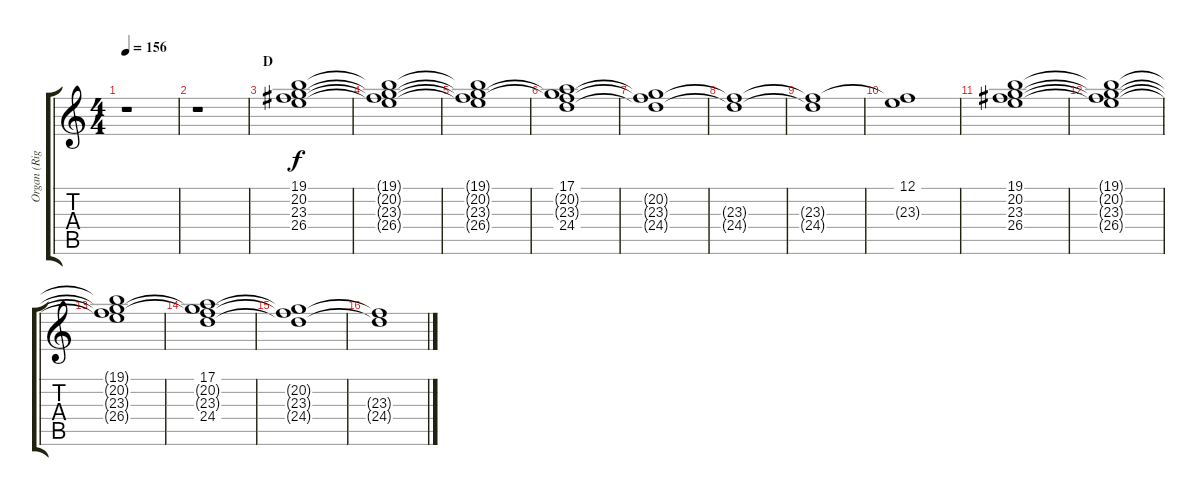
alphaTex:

\track ("Organ (Right Hand)" "Organ (Rig") {instrument drawbarorgan}
\staff {score tabs}
\tuning (E4 B3 G3 D3 A2 E2) {hide}
\ts (4 4)
\tempo 156
\clef g2
\ks c
r.1{dy f} |
r.1 |
\section ("" "D")
(19.1 20.2 23.3 26.4).1 |
(19.1{t} 20.2{t} 23.3{t} 26.4{t}).1 |
(19.1{t} 20.2{t} 23.3{t} 26.4{t}).1 |
(17.1 20.2{t} 23.3{t} 24.4).1 |
(20.2{t} 23.3{t} 24.4{t}).1 |
(23.3{t} 24.4{t}).1 |
(23.3{t} 24.4{t}).1 |
(12.1 23.3{t}).1 |
(19.1 20.2 23.3 26.4).1 |
(19.1{t} 20.2{t} 23.3{t} 26.4{t}).1 |
(19.1{t} 20.2{t} 23.3{t} 26.4{t}).1 |
(17.1 20.2{t} 23.3{t} 24.4).1 |
(20.2{t} 23.3{t} 24.4{t}).1 |
(23.3{t} 24.4{t}).1
